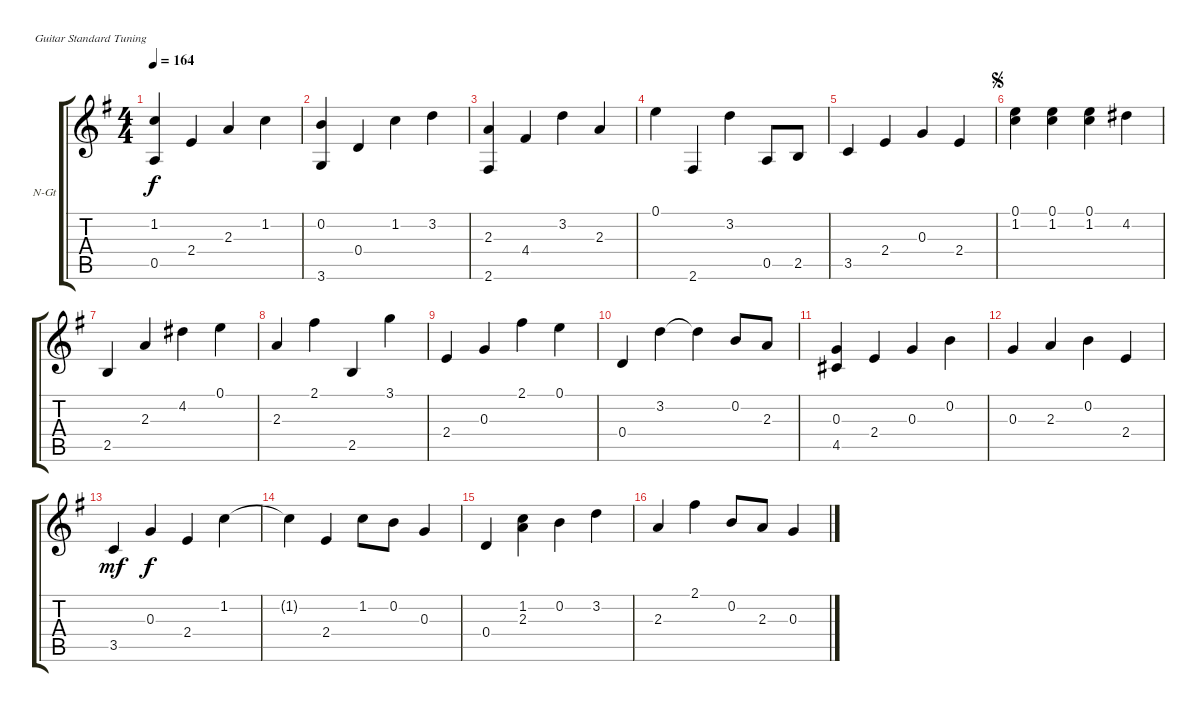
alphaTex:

\defaultSystemsLayout 4
\bracketExtendMode groupsimilarinstruments
\firstSystemTrackNameOrientation horizontal
\otherSystemsTrackNameOrientation horizontal
\track ("Nylon Guitar" "N-Gt") {instrument acousticguitarnylon}
\staff {score tabs}
\tuning (E4 B3 G3 D3 A2 E2)
\ts (4 4)
\tempo 164
\clef g2
\ks g
(0.5 1.2).4{dy f} 2.4.4 2.3.4 1.2.4 |
(3.6 0.2).4 0.4.4 1.2.4 3.2.4 |
(2.3 2.6).4 4.4.4 3.2.4 2.3.4 |
0.1.4 2.6.4 3.2.4 0.5.8 2.5.8 |
3.5.4 2.4.4 0.3.4 2.4.4 |
\jump segno
(0.1 1.2).4 (0.1 1.2).4 (0.1 1.2).4 4.2.4 |
2.5.4 2.3.4 4.2.4 0.1.4 |
2.3.4 2.1.4 2.5.4 3.1.4 |
2.4.4 0.3.4 2.1.4 0.1.4 |
0.4.4 3.2.4 3.2{t}.4 0.2.8 2.3.8 |
(0.3 4.5).4 2.4.4 0.3.4 0.2.4 |
0.3.4 2.3.4 0.2.4 2.4.4 |
3.5.4{dy mf} 0.3.4{dy f} 2.4.4 1.2.4 |
1.2{t}.4 2.4.4 1.2.8 0.2.8 0.3.4 |
0.4.4 (1.2 2.3).4 0.2.4 3.2.4 |
2.3.4 2.1.4 0.2.8 2.3.8 0.3.4
